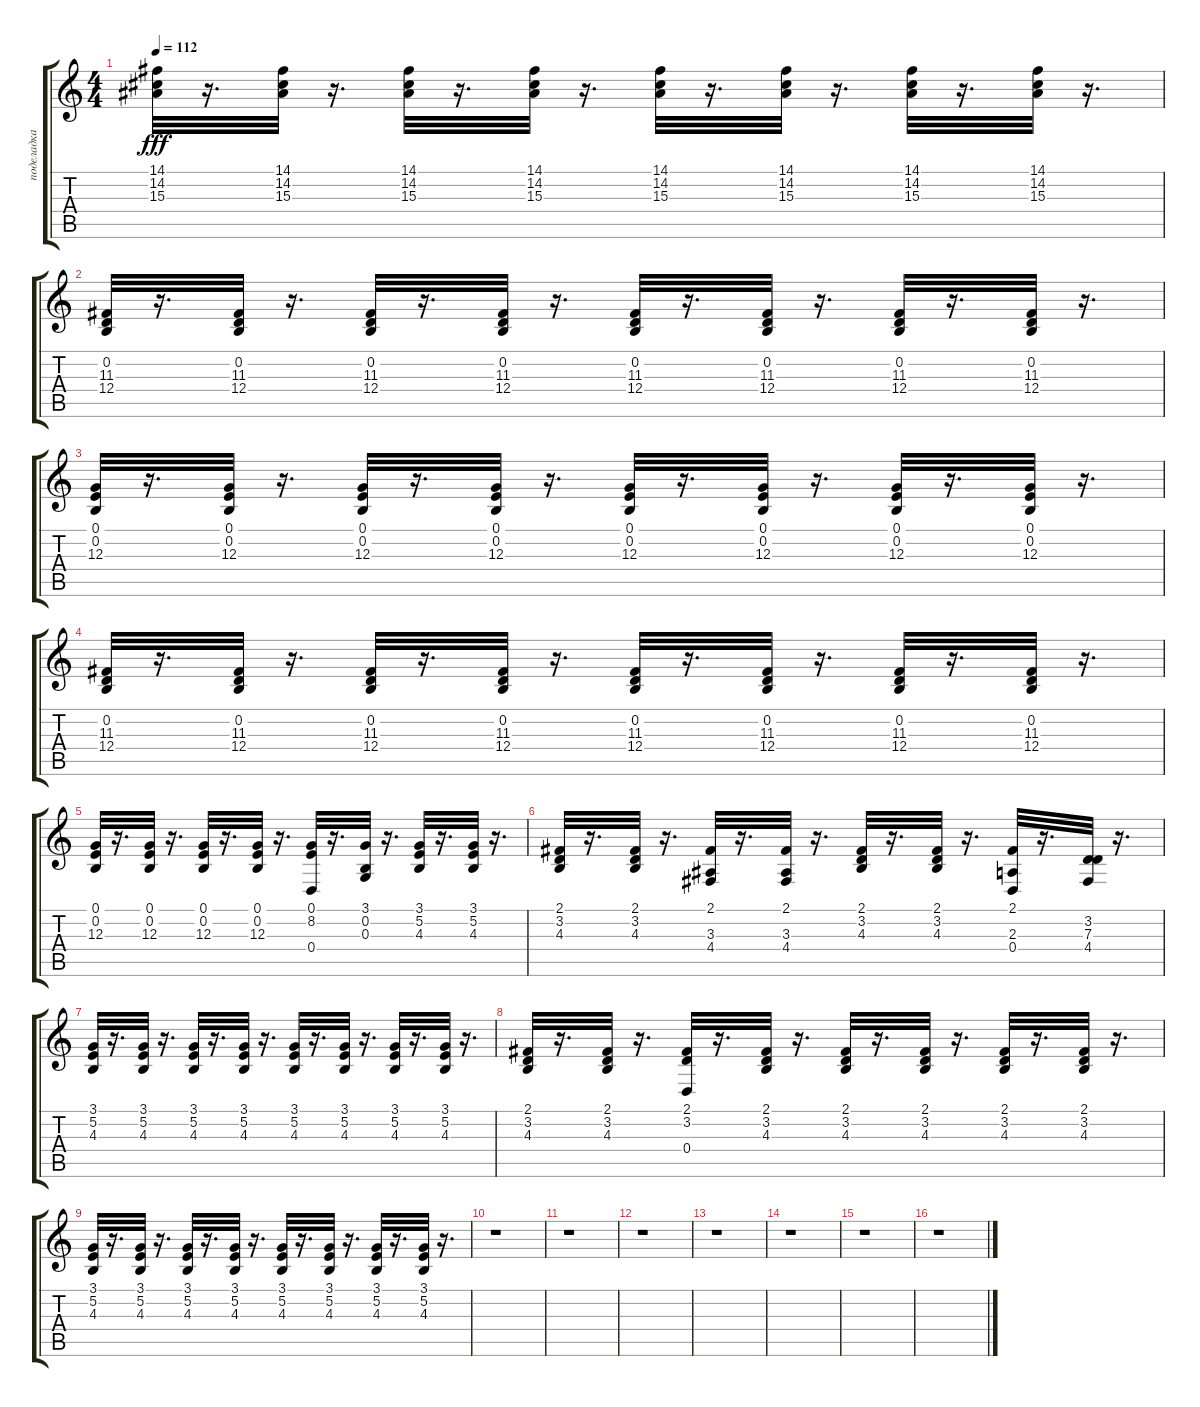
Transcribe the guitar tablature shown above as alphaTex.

\track ("поделадка" "поделадка") {instrument lead8bassandlead}
\staff {score tabs}
\tuning (E4 B3 G3 D3 A2 E2) {hide}
\ts (4 4)
\tempo 112
\clef g2
\ks c
(14.1 14.2 15.3).32{dy fff} r.16{d} (14.1 14.2 15.3).32 r.16{d} (14.1 14.2 15.3).32 r.16{d} (14.1 14.2 15.3).32 r.16{d} (14.1 14.2 15.3).32 r.16{d} (14.1 14.2 15.3).32 r.16{d} (14.1 14.2 15.3).32 r.16{d} (14.1 14.2 15.3).32 r.16{d} |
(0.2 11.3 12.4).32 r.16{d} (0.2 11.3 12.4).32 r.16{d} (0.2 11.3 12.4).32 r.16{d} (0.2 11.3 12.4).32 r.16{d} (0.2 11.3 12.4).32 r.16{d} (0.2 11.3 12.4).32 r.16{d} (0.2 11.3 12.4).32 r.16{d} (0.2 11.3 12.4).32 r.16{d} |
(0.1 0.2 12.3).32 r.16{d} (0.1 0.2 12.3).32 r.16{d} (0.1 0.2 12.3).32 r.16{d} (0.1 0.2 12.3).32 r.16{d} (0.1 0.2 12.3).32 r.16{d} (0.1 0.2 12.3).32 r.16{d} (0.1 0.2 12.3).32 r.16{d} (0.1 0.2 12.3).32 r.16{d} |
(0.2 11.3 12.4).32 r.16{d} (0.2 11.3 12.4).32 r.16{d} (0.2 11.3 12.4).32 r.16{d} (0.2 11.3 12.4).32 r.16{d} (0.2 11.3 12.4).32 r.16{d} (0.2 11.3 12.4).32 r.16{d} (0.2 11.3 12.4).32 r.16{d} (0.2 11.3 12.4).32 r.16{d} |
(0.1 0.2 12.3).32 r.16{d} (0.1 0.2 12.3).32 r.16{d} (0.1 0.2 12.3).32 r.16{d} (0.1 0.2 12.3).32 r.16{d} (0.1 8.2 0.4).32 r.16{d} (3.1 0.2 0.3).32 r.16{d} (3.1 5.2 4.3).32 r.16{d} (3.1 5.2 4.3).32 r.16{d} |
(2.1 3.2 4.3).32 r.16{d} (2.1 3.2 4.3).32 r.16{d} (2.1 3.3 4.4).32 r.16{d} (2.1 3.3 4.4).32 r.16{d} (2.1 3.2 4.3).32 r.16{d} (2.1 3.2 4.3).32 r.16{d} (2.1 2.3 0.4).32 r.16{d} (3.2 7.3 4.4).32 r.16{d} |
(3.1 5.2 4.3).32 r.16{d} (3.1 5.2 4.3).32 r.16{d} (3.1 5.2 4.3).32 r.16{d} (3.1 5.2 4.3).32 r.16{d} (3.1 5.2 4.3).32 r.16{d} (3.1 5.2 4.3).32 r.16{d} (3.1 5.2 4.3).32 r.16{d} (3.1 5.2 4.3).32 r.16{d} |
(2.1 3.2 4.3).32 r.16{d} (2.1 3.2 4.3).32 r.16{d} (2.1 3.2 0.4).32 r.16{d} (2.1 3.2 4.3).32 r.16{d} (2.1 3.2 4.3).32 r.16{d} (2.1 3.2 4.3).32 r.16{d} (2.1 3.2 4.3).32 r.16{d} (2.1 3.2 4.3).32 r.16{d} |
(3.1 5.2 4.3).32 r.16{d} (3.1 5.2 4.3).32 r.16{d} (3.1 5.2 4.3).32 r.16{d} (3.1 5.2 4.3).32 r.16{d} (3.1 5.2 4.3).32 r.16{d} (3.1 5.2 4.3).32 r.16{d} (3.1 5.2 4.3).32 r.16{d} (3.1 5.2 4.3).32 r.16{d} |
r.1 |
r.1 |
r.1 |
r.1 |
r.1 |
r.1 |
r.1
